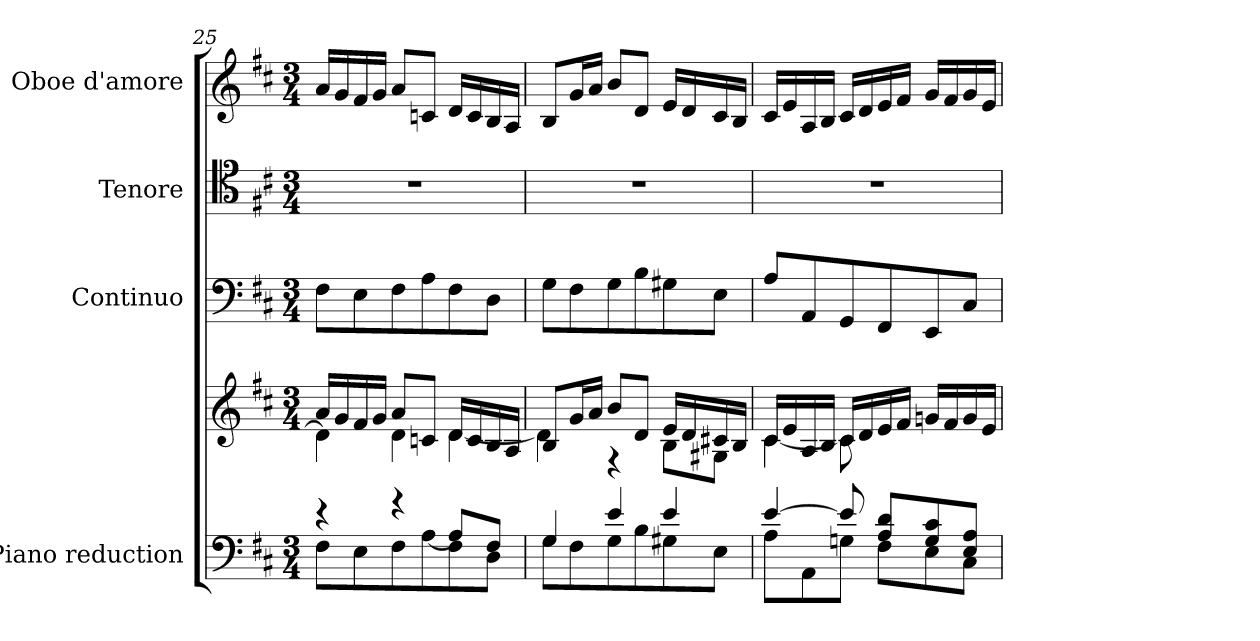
**kern	**kern	**kern	**kern	**kern
*part4	*part4	*part3	*part2	*part1
*staff5	*staff4	*staff3	*staff2	*staff1
*I"Piano reduction	*	*I"Continuo	*I"Tenore	*I"Oboe d'amore
*I'Pno	*	*	*	*I'Ob
*clefF4	*clefG2	*clefF4	*clefC4	*clefG2
*k[f#c#]	*k[f#c#]	*k[f#c#]	*k[f#c#]	*k[f#c#]
*M3/4	*M3/4	*M3/4	*M3/4	*M3/4
=25	=25	=25	=25	=25
*^	*^	*	*	*
4r	8F#\L	16a/LL	4d\]	8F#\L	2.r	16a/LL
.	.	16g/	.	.	.	16g/
.	8E\	16f#/	.	8E\	.	16f#/
.	.	16g/JJ	.	.	.	16g/JJ
4r	8F#\	8a/L	4d\	8F#\	.	8a/L
.	[>8A\	8cn/J	.	8A\	.	8cn/J
8A/L]	8F#\	16d/LL	[>4d\	8F#\	.	16d/LL
.	.	16c/	.	.	.	16c/
8F#/J	8D\J	16B/	.	8D\J	.	16B/
.	.	16A/JJ	.	.	.	16A/JJ
=26	=26	=26	=26	=26	=26	=26
4G/	8G\L	8B/L	4d\]	8G\L	2.r	8B/L
.	8F#\	16g/L	.	8F#\	.	16g/L
.	.	16a/JJ	.	.	.	16a/JJ
4e/	8G\	8b/L	4r	8G\	.	8b/L
.	8B\	8d/J	.	8B\	.	8d/J
4e/	8G#X\	16e/LL	8B\L	8G#X\	.	16e/LL
.	.	16d/	.	.	.	16d/
.	8E\J	16c#X/	8G#X\J	8E\J	.	16c#/
.	.	16B/JJ	.	.	.	16B/JJ
!!LO:LB:g=z
=27	=27	=27	=27	=27	=27	=27
[4e/	8A\L	16c#/LL	[4c#\	8A/L	2.r	16c#/LL
.	.	16e/	.	.	.	16e/
.	8AA\	16A/	.	8AA/	.	16A/
.	.	16B/JJ	.	.	.	16B/JJ
8e/]	8Gn\J	16c#/LL	8c#\]	8GG/	.	16c#/LL
.	.	16d/	.	.	.	16d/
8A/ 8d/L	8F#\L	16e/	8ryy	8FF#/	.	16e/
.	.	16f#/JJ	.	.	.	16f#/JJ
8G/ 8c#/	8E\	16gn/LL	4ryy	8EE/	.	16g/LL
.	.	16f#/	.	.	.	16f#/
8E/ 8A/J	8C#\J	16g/	.	8C#/J	.	16g/
.	.	16e/JJ	.	.	.	16e/JJ
*v	*v	*	*	*	*	*
*	*v	*v	*	*	*
=	=	=	=	=
*-	*-	*-	*-	*-
